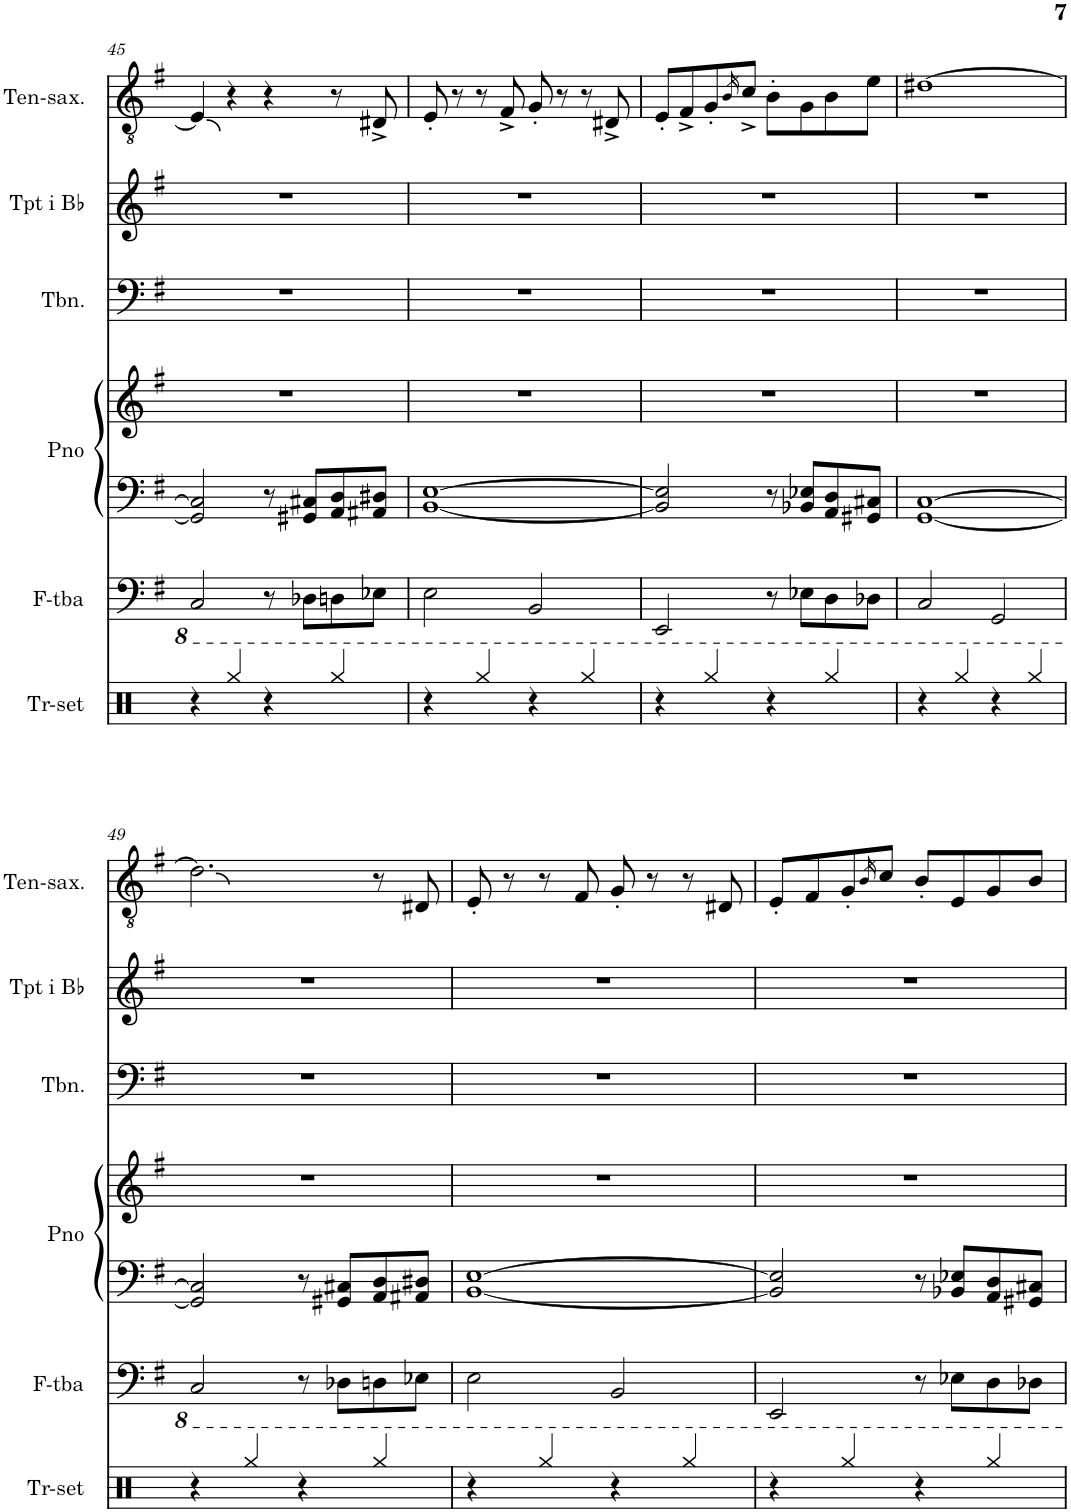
**kern	**kern	**kern	**kern	**kern	**kern	**kern
*part6	*part5	*part4	*part4	*part3	*part2	*part1
*staff7	*staff6	*staff5	*staff4	*staff3	*staff2	*staff1
*I"Trumset	*I"F-tuba	*I"Piano	*	*I"Trombon	*I"Trumpet i Bb	*I"Tenorsaxofon
*I'Tr-set	*I'F-tba	*I'Pno	*	*I'Tbn.	*I'Tpt i Bb	*I'Ten-sax.
!!LO:PB:g=z
*clefX	*clefF4	*clefF4	*clefG2	*clefF4	*clefG2	*clefGv2
*	*	*	*	*	*Trd1c2	*Trd8c14
*k[]	*k[f#]	*k[f#]	*k[f#]	*k[f#]	*k[f#]	*k[f#]
*M4/4	*M4/4	*M4/4	*M4/4	*M4/4	*M4/4	*M4/4
=45	=45	=45	=45	=45	=45	=45
4r	2CC/	2GG/] 2C/]	1r	1r	1r	4E/]
4Rgg/	.	.	.	.	.	4r
4r	8r	8r	.	.	.	4r
.	8DD-X\L	8GG#X/ 8C#X/L	.	.	.	.
4Rgg/	8DDn\	8AA/ 8D/	.	.	.	8r
.	8EE-X\J	8AA#X/ 8D#X/J	.	.	.	8D#X^/
=46	=46	=46	=46	=46	=46	=46
4r	2EE\	[1BB [1E	1r	1r	1r	8E'/
.	.	.	.	.	.	8r
4Rgg/	.	.	.	.	.	8r
.	.	.	.	.	.	8F#^/
4r	2BBB/	.	.	.	.	8G'/
.	.	.	.	.	.	8r
4Rgg/	.	.	.	.	.	8r
.	.	.	.	.	.	8D#X^/
=47	=47	=47	=47	=47	=47	=47
4r	2EEE/	2BB/] 2E/]	1r	1r	1r	8E'/L
.	.	.	.	.	.	8F#^/
4Rgg/	.	.	.	.	.	8G'/
.	.	.	.	.	.	16qB/
.	.	.	.	.	.	8c^/J
4r	8r	8r	.	.	.	8B'\L
.	8EE-X\L	8BB-X/ 8E-X/L	.	.	.	8G\
4Rgg/	8DD\	8AA/ 8D/	.	.	.	8B\
.	8DD-X\J	8GG#X/ 8C#X/J	.	.	.	8e\J
=48	=48	=48	=48	=48	=48	=48
4r	2CC/	[1GG [1C	1r	1r	1r	[1d#X
4Rgg/	.	.	.	.	.	.
4r	2GGG/	.	.	.	.	.
4Rgg/	.	.	.	.	.	.
!!LO:LB:g=z
=49	=49	=49	=49	=49	=49	=49
4r	2CC/	2GG/] 2C/]	1r	1r	1r	2.d#\]
4Rgg/	.	.	.	.	.	.
4r	8r	8r	.	.	.	.
.	8DD-X\L	8GG#X/ 8C#X/L	.	.	.	.
4Rgg/	8DDn\	8AA/ 8D/	.	.	.	8r
.	8EE-X\J	8AA#X/ 8D#X/J	.	.	.	8D#X/
=50	=50	=50	=50	=50	=50	=50
4r	2EE\	[1BB [1E	1r	1r	1r	8E'/
.	.	.	.	.	.	8r
4Rgg/	.	.	.	.	.	8r
.	.	.	.	.	.	8F#/
4r	2BBB/	.	.	.	.	8G'/
.	.	.	.	.	.	8r
4Rgg/	.	.	.	.	.	8r
.	.	.	.	.	.	8D#X/
=51	=51	=51	=51	=51	=51	=51
4r	2EEE/	2BB/] 2E/]	1r	1r	1r	8E'/L
.	.	.	.	.	.	8F#/
4Rgg/	.	.	.	.	.	8G'/
.	.	.	.	.	.	16qB/
.	.	.	.	.	.	8c/J
4r	8r	8r	.	.	.	8B'/L
.	8EE-X\L	8BB-X/ 8E-X/L	.	.	.	8E/
4Rgg/	8DD\	8AA/ 8D/	.	.	.	8G/
.	8DD-X\J	8GG#X/ 8C#X/J	.	.	.	8B/J
=	=	=	=	=	=	=
*-	*-	*-	*-	*-	*-	*-
